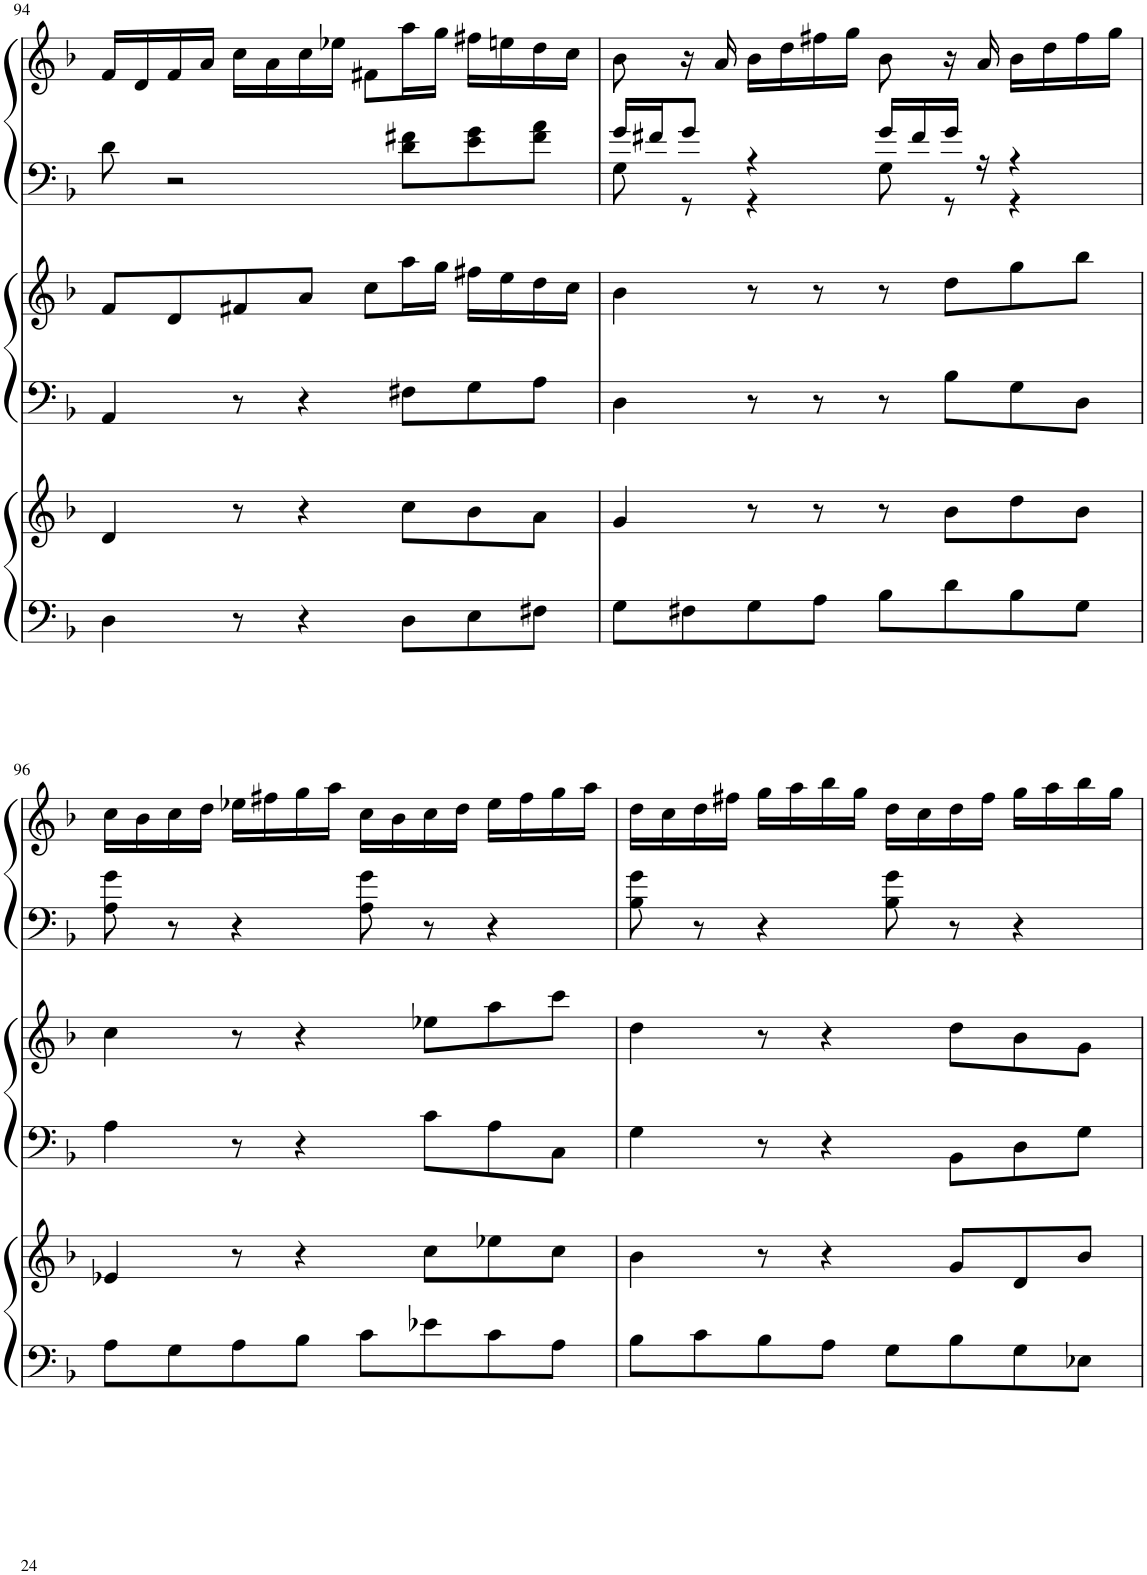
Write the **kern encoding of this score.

**kern	**kern	**kern	**kern	**kern	**kern
*part3	*part3	*part2	*part2	*part1	*part1
*staff6	*staff5	*staff4	*staff3	*staff2	*staff1
*I"Harp	*	*I"Harp	*	*I"Harp	*
*I'Hp	*	*I'Hp	*	*I'Hp	*
!!LO:PB:g=z
*clefF4	*clefG2	*clefF4	*clefG2	*clefF4	*clefG2
*k[b-]	*k[b-]	*k[b-]	*k[b-]	*k[b-]	*k[b-]
*M4/4	*M4/4	*M4/4	*M4/4	*M4/4	*M4/4
=94	=94	=94	=94	=94	=94
4D\	4d/	4AA/	8f/L	8d\	16f/LL
.	.	.	.	.	16d/
.	.	.	8d/	2r	16f/
.	.	.	.	.	16a/JJ
8r	8r	8r	8f#X/	.	16cc\LL
.	.	.	.	.	16a\
4r	4r	4r	8a/J	.	16cc\
.	.	.	.	.	16ee-X\JJ
.	.	.	8cc\L	.	8f#X\L
8D\L	8cc\L	8F#X\L	16aa\L	8d\ 8f#X\L	16aa\L
.	.	.	16gg\JJ	.	16gg\JJ
8E\	8b-\	8G\	16ff#X\LL	8e\ 8g\	16ff#X\LL
.	.	.	16ee\	.	16een\
8F#X\J	8a\J	8A\J	16dd\	8f#\ 8a\J	16dd\
.	.	.	16cc\JJ	.	16cc\JJ
=95	=95	=95	=95	=95	=95
*	*	*	*	*^	*
8G\L	4g/	4D\	4b-\	16g/LL	8G\	8b-\
.	.	.	.	16f#X/J	.	.
8F#X\	.	.	.	8g/J	8r	16r
.	.	.	.	.	.	16a/
8G\	8r	8r	8r	4r	4r	16b-\LL
.	.	.	.	.	.	16dd\
8A\J	8r	8r	8r	.	.	16ff#X\
.	.	.	.	.	.	16gg\JJ
8B-\L	8r	8r	8r	16g/LL	8G\	8b-\
.	.	.	.	16f#/	.	.
8d\	8b-\L	8B-\L	8dd\L	16g/JJ	8r	16r
.	.	.	.	16r	.	16a/
8B-\	8dd\	8G\	8gg\	4r	4r	16b-\LL
.	.	.	.	.	.	16dd\
8G\J	8b-\J	8D\J	8bb-\J	.	.	16ff#\
.	.	.	.	.	.	16gg\JJ
*	*	*	*	*v	*v	*
!!LO:LB:g=z
=96	=96	=96	=96	=96	=96
8A\L	4e-X/	4A\	4cc\	8A\ 8g\	16cc\LL
.	.	.	.	.	16b-\
8G\	.	.	.	8r	16cc\
.	.	.	.	.	16dd\JJ
8A\	8r	8r	8r	4r	16ee-X\LL
.	.	.	.	.	16ff#X\
8B-\J	4r	4r	4r	.	16gg\
.	.	.	.	.	16aa\JJ
8c\L	.	.	.	8A\ 8g\	16cc\LL
.	.	.	.	.	16b-\
8e-X\	8cc\L	8c\L	8ee-X\L	8r	16cc\
.	.	.	.	.	16dd\JJ
8c\	8ee-X\	8A\	8aa\	4r	16ee-\LL
.	.	.	.	.	16ff#\
8A\J	8cc\J	8C\J	8ccc\J	.	16gg\
.	.	.	.	.	16aa\JJ
=97	=97	=97	=97	=97	=97
8B-\L	4b-\	4G\	4dd\	8B-\ 8g\	16dd\LL
.	.	.	.	.	16cc\
8c\	.	.	.	8r	16dd\
.	.	.	.	.	16ff#X\JJ
8B-\	8r	8r	8r	4r	16gg\LL
.	.	.	.	.	16aa\
8A\J	4r	4r	4r	.	16bb-\
.	.	.	.	.	16gg\JJ
8G\L	.	.	.	8B-\ 8g\	16dd\LL
.	.	.	.	.	16cc\
8B-\	8g/L	8BB-\L	8dd\L	8r	16dd\
.	.	.	.	.	16ff#\JJ
8G\	8d/	8D\	8b-\	4r	16gg\LL
.	.	.	.	.	16aa\
8E-X\J	8b-/J	8G\J	8g\J	.	16bb-\
.	.	.	.	.	16gg\JJ
=	=	=	=	=	=
*-	*-	*-	*-	*-	*-
